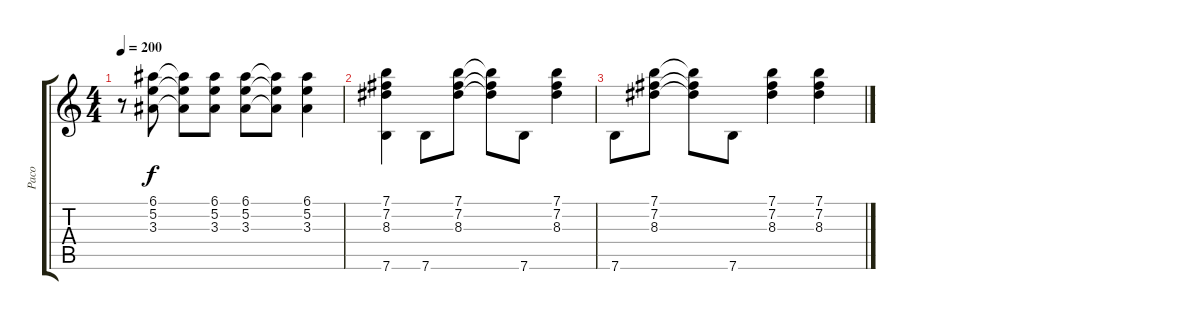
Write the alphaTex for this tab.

\track ("Paco" "Paco") {instrument acousticguitarnylon}
\staff {score tabs}
\tuning (E4 B3 G3 D3 A2 E2) {hide}
\ts (4 4)
\tempo 200
\clef g2
\ks c
r.8{dy f} (6.1 5.2 3.3).8 (6.1{t} 5.2{t} 3.3{t}).8 (6.1 5.2 3.3).8 (6.1 5.2 3.3).8 (6.1{t} 5.2{t} 3.3{t}).8 (6.1 5.2 3.3).4 |
(7.1 7.2 8.3 7.6).4 7.6.8 (7.1 7.2 8.3).8 (7.1{t} 7.2{t} 8.3{t}).8 7.6.8 (7.1 7.2 8.3).4 |
7.6.8 (7.1 7.2 8.3).8 (7.1{t} 7.2{t} 8.3{t}).8 7.6.8 (7.1 7.2 8.3).4 (7.1 7.2 8.3).4
